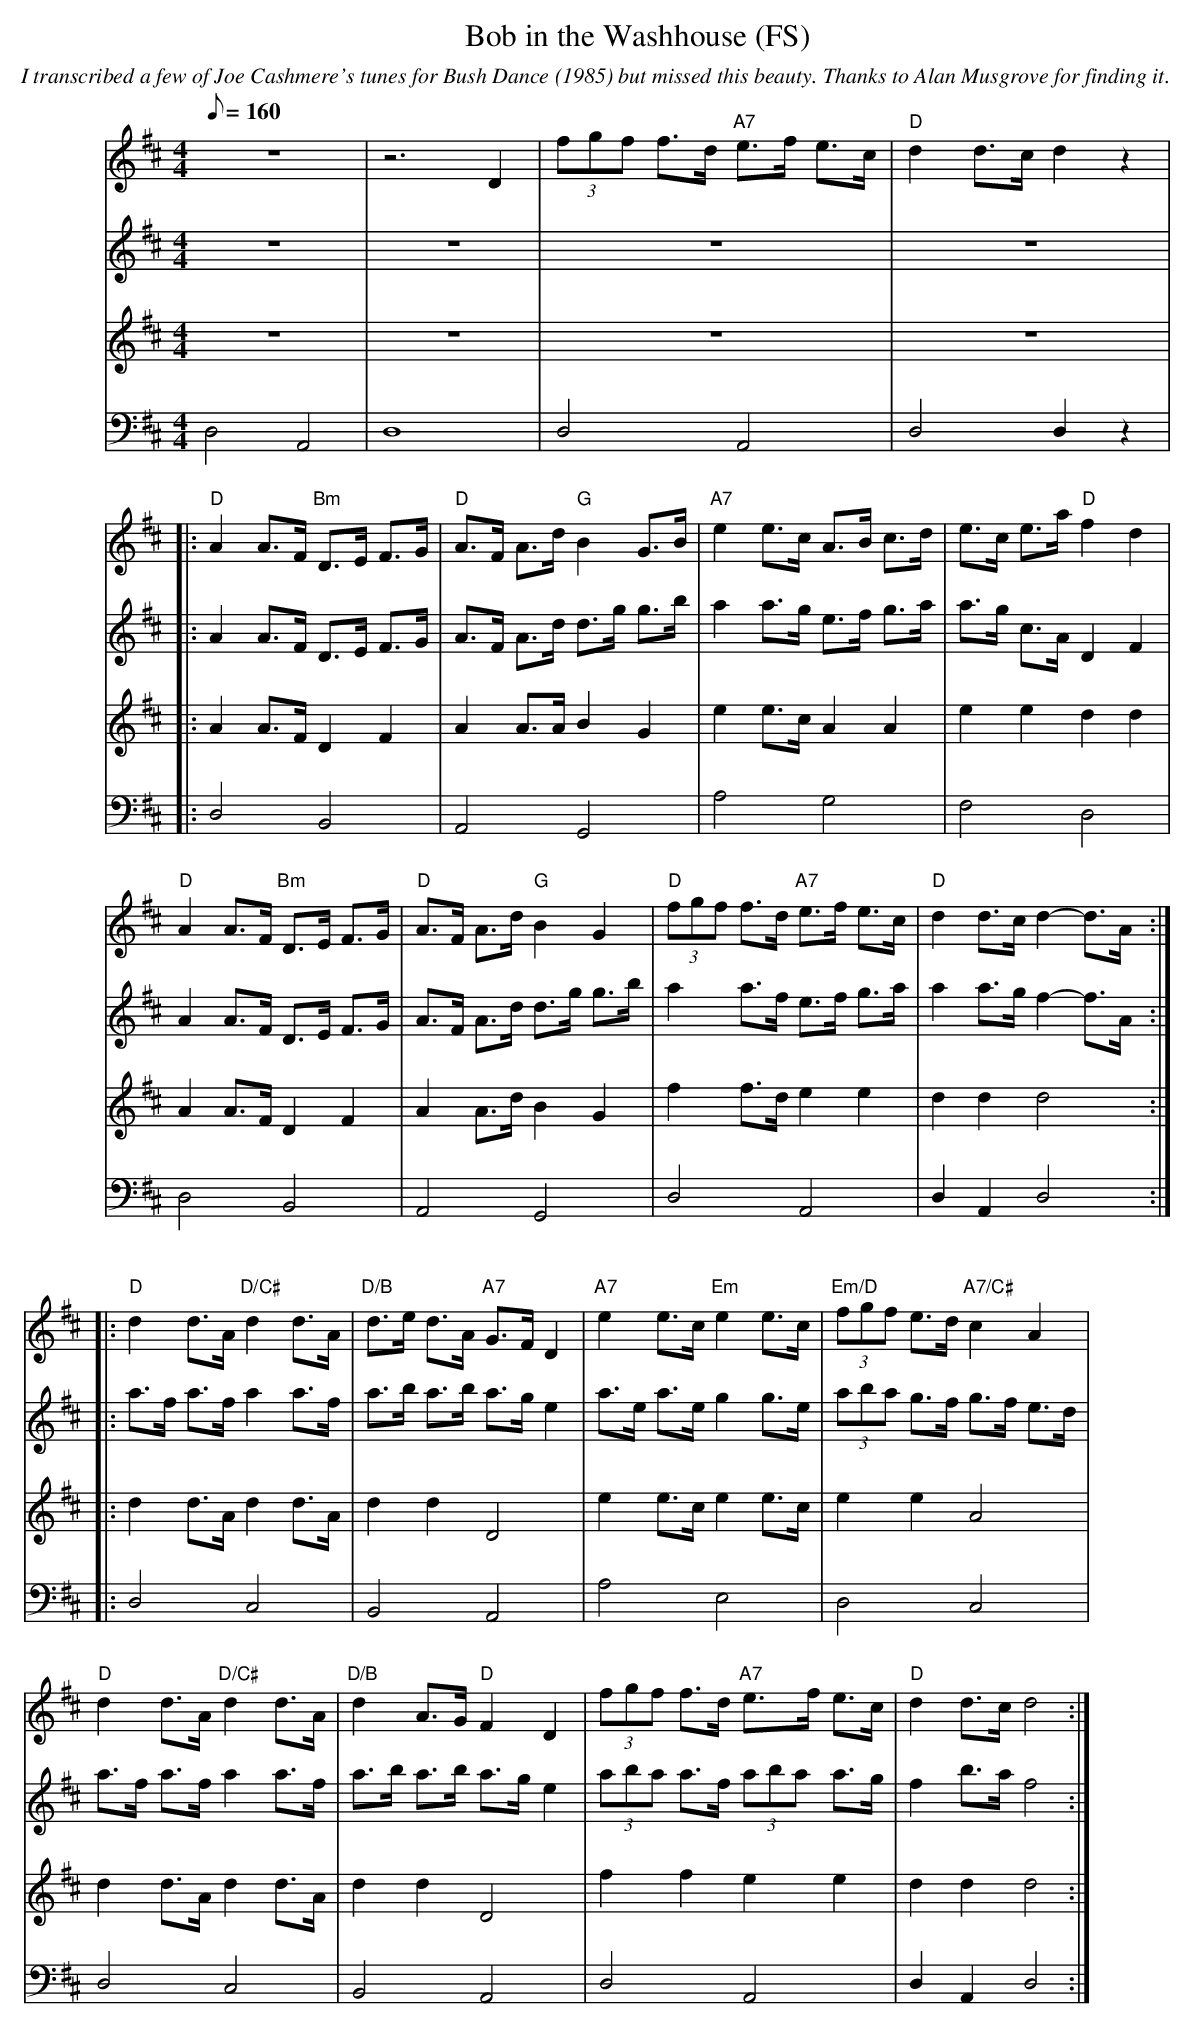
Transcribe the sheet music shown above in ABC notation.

X:1
T:Bob in the Washhouse (FS)
M:4/4
L:1/8
Q:160
C:I transcribed a few of Joe Cashmere's tunes for Bush Dance (1985) but missed this beauty. Thanks to Alan Musgrove for finding it.
K:D
V:1
z8|z6D2|(3fgf f>d "A7"e>f e>c|"D"d2d>cd2z2|
|:"D"A2A>F "Bm"D>E F>G|"D"A>F A>d "G"B2G>B|"A7"e2e>c A>B c>d|e>c e>a "D"f2d2|
"D"A2A>F "Bm"D>E F>G|"D"A>F A>d"G"B2G2|"D"(3fgf f>d "A7"e>f e>c|"D"d2d>cd2-d>A:|
|:"D"d2d>A"D/C#"d2d>A|"D/B"d>e d>A "A7"G>FD2|"A7"e2e>c "Em"e2e>c|"Em/D"(3fgf e>d "A7/C#"c2A2|
"D"d2d>A"D/C#"d2d>A|"D/B"d2A>G"D"F2D2|(3fgf f>d "A7"e>f e>c|"D"d2d>cd4:|
V:2
Z4|
|:A2A>F D>E F>G|A>F A>d d>g g>b|a2a>g e>f g>a|a>g c>A D2F2|
A2A>F D>E F>G|A>F A>d d>g g>b|a2a>f e>f g>a|a2a>gf2-f>A:|
|:a>f a>fa2a>f|a>b a>b a>ge2|a>e a>eg2g>e|(3aba g>f g>f e>d|
a>f a>fa2a>f|a>b a>b a>ge2|(3aba a>f (3aba a>g|f2b>af4:|
V:3
Z4|
|:A2A>F D2 F2|A2 A>A B2G2|e2e>c A2 A2|e2e2 d2d2|
A2A>F D2 F2|A2 A>d B2G2|f2 f>d e2 e2|d2d2d4:|
|:d2d>Ad2d>A|d2 d2 D4|e2e>c e2e>c|e2 e2 A4|
d2d>Ad2d>A|d2 d2 D4|f2 f2 e2 e2|d2d2d4:|
V:4 clef=bass
D,4A,,4|D,8|D,4A,,4|D,4D,2z2|
|:D,4B,,4|A,,4G,,4|A,4G,4|F,4D,4|
D,4B,,4|A,,4G,,4|D,4A,,4|D,2A,,2D,4:|
|:D,4C,4|B,,4A,,4|A,4E,4|D,4C,4|
D,4C,4|B,,4A,,4|D,4A,,4|D,2A,,2D,4:|
